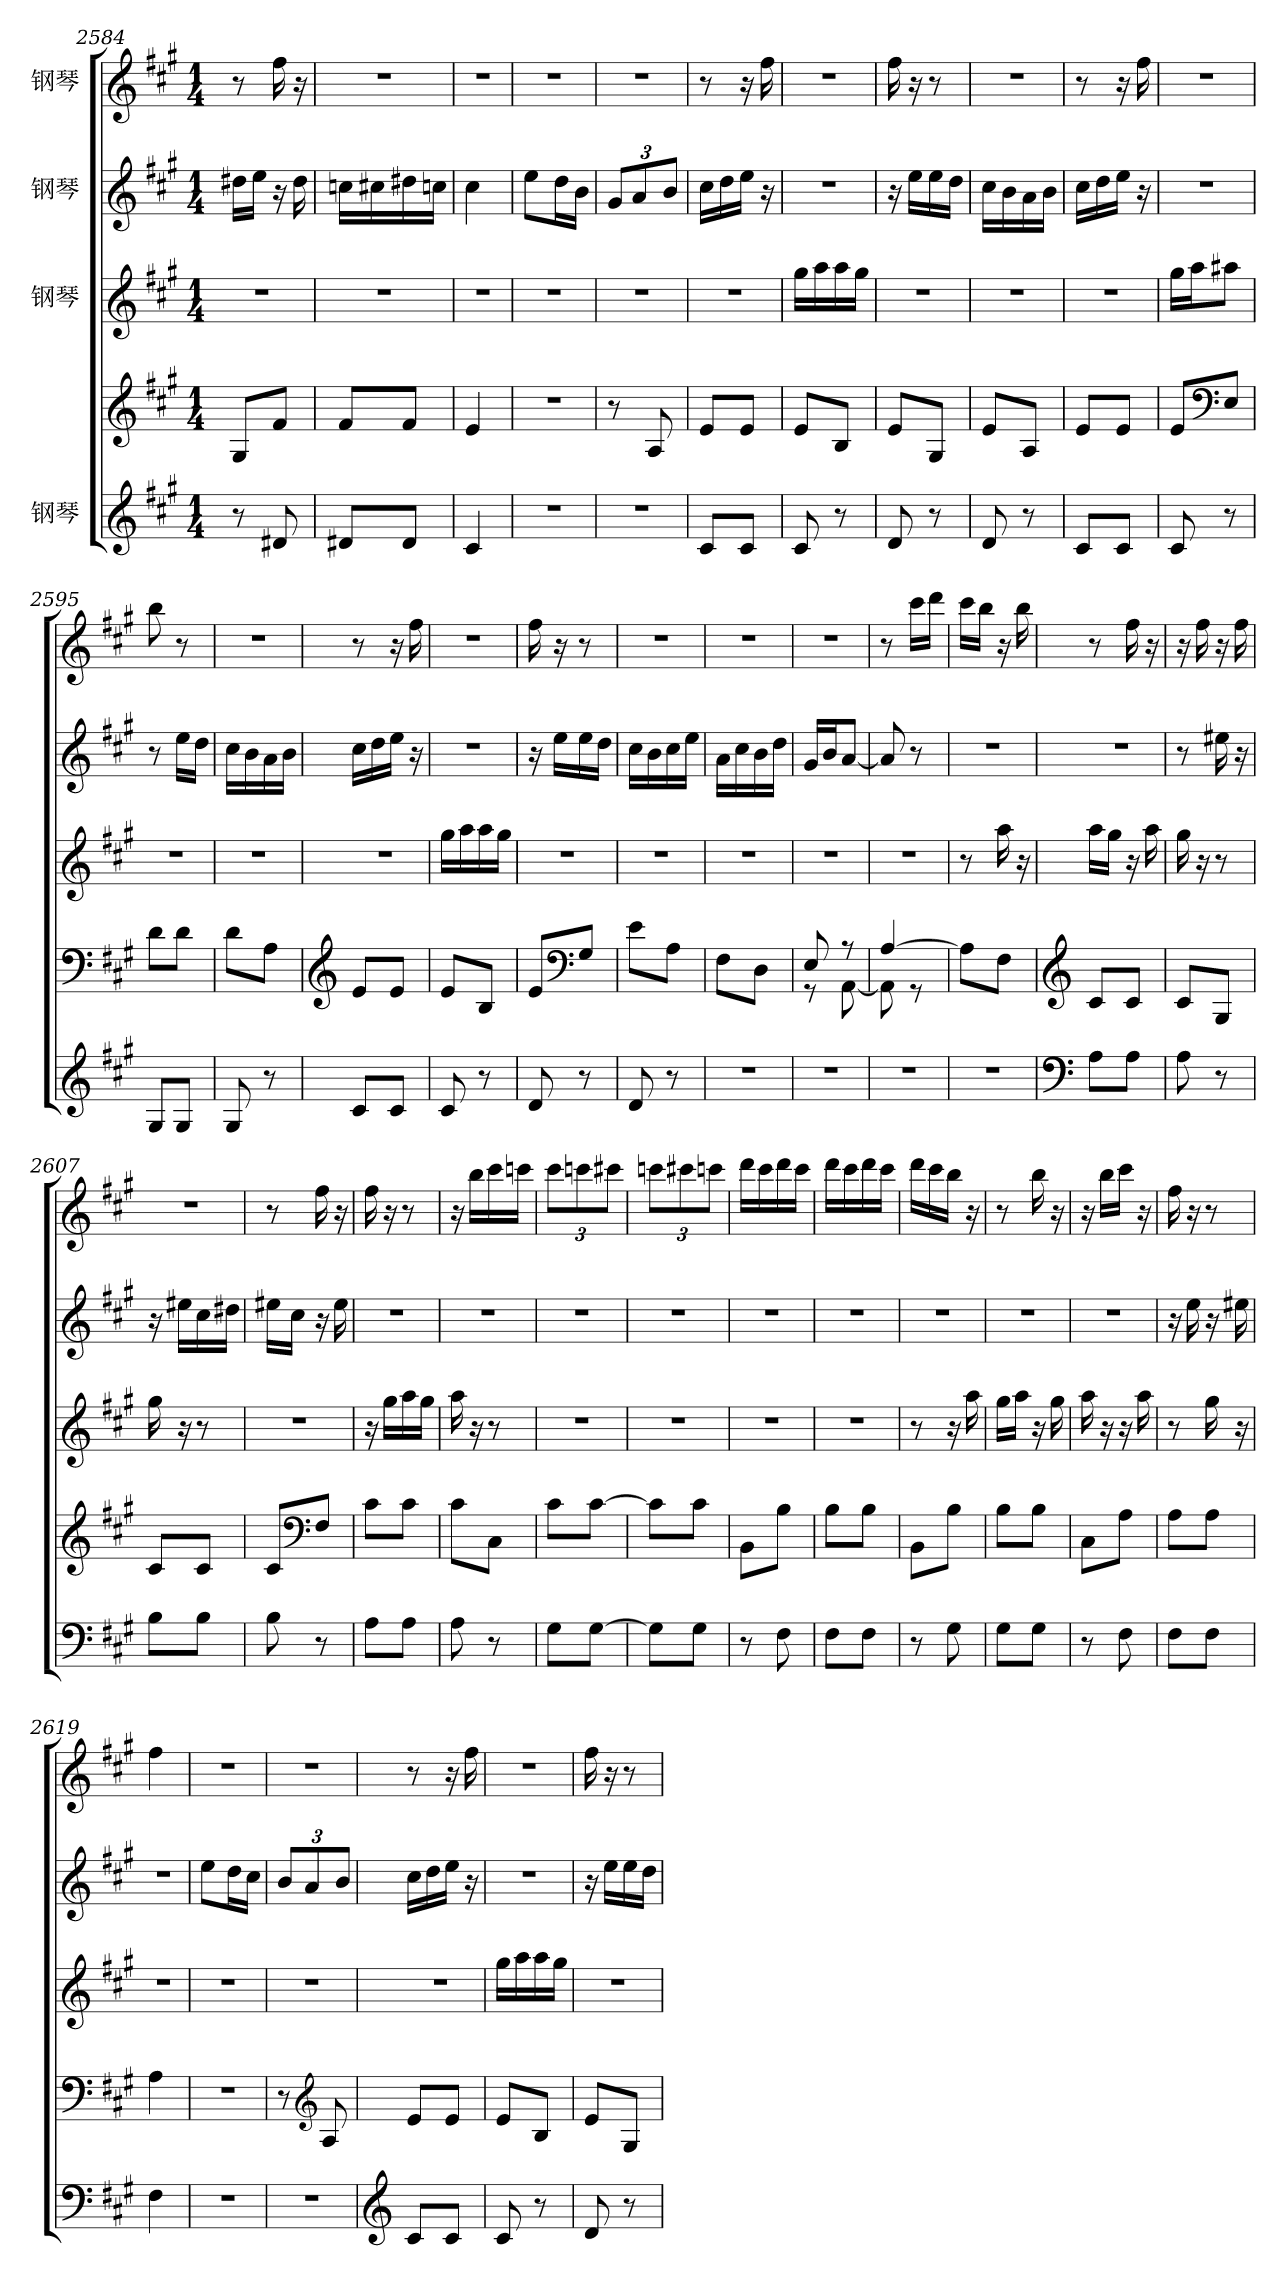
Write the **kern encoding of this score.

**kern	**kern	**kern	**kern	**kern
*part4	*part4	*part3	*part2	*part1
*staff5	*staff4	*staff3	*staff2	*staff1
*I"钢琴	*	*I"钢琴	*I"钢琴	*I"钢琴
*clefG2	*clefG2	*clefG2	*clefG2	*clefG2
*k[f#c#g#]	*k[f#c#g#]	*k[f#c#g#]	*k[f#c#g#]	*k[f#c#g#]
*M1/4	*M1/4	*M1/4	*M1/4	*M1/4
=2584	=2584	=2584	=2584	=2584
8r	8G#/L	4r	16dd#X\LL	8r
.	.	.	16ee\JJ	.
8d#X/	8f#/J	.	16r	16ff#\
.	.	.	16dd#\	16r
=2585	=2585	=2585	=2585	=2585
8d#X/L	8f#/L	4r	16ccn\LL	4r
.	.	.	16cc#X\	.
8d#/J	8f#/J	.	16dd#X\	.
.	.	.	16ccn\JJ	.
=2586	=2586	=2586	=2586	=2586
4c#/	4e/	4r	4cc#\	4r
=2587	=2587	=2587	=2587	=2587
4r	4r	4r	8ee\L	4r
.	.	.	16dd\L	.
.	.	.	16b\JJ	.
=2588	=2588	=2588	=2588	=2588
*	*	*	*Xbrackettup	*
4r	8r	4r	12g#/L	4r
.	.	.	12a/	.
.	8A/	.	.	.
.	.	.	12b/J	.
=2589	=2589	=2589	=2589	=2589
8c#/L	8e/L	4r	16cc#\LL	8r
.	.	.	16dd\	.
8c#/J	8e/J	.	16ee\JJ	16r
.	.	.	16r	16ff#\
=2590	=2590	=2590	=2590	=2590
8c#/	8e/L	16gg#\LL	4r	4r
.	.	16aa\	.	.
8r	8B/J	16aa\	.	.
.	.	16gg#\JJ	.	.
!!LO:LB:g=z
=2591	=2591	=2591	=2591	=2591
8d/	8e/L	4r	16r	16ff#\
.	.	.	16ee\LL	16r
8r	8G#/J	.	16ee\	8r
.	.	.	16dd\JJ	.
=2592	=2592	=2592	=2592	=2592
8d/	8e/L	4r	16cc#\LL	4r
.	.	.	16b\	.
8r	8A/J	.	16a\	.
.	.	.	16b\JJ	.
=2593	=2593	=2593	=2593	=2593
8c#/L	8e/L	4r	16cc#\LL	8r
.	.	.	16dd\	.
8c#/J	8e/J	.	16ee\JJ	16r
.	.	.	16r	16ff#\
=2594	=2594	=2594	=2594	=2594
8c#/	8e/L	16gg#\LL	4r	4r
.	.	16aa\J	.	.
*	*clefF4	*	*	*
8r	8E/J	8aa#X\J	.	.
=2595	=2595	=2595	=2595	=2595
8G#/L	8d\L	4r	8r	8bb\
8G#/J	8d\J	.	16ee\LL	8r
.	.	.	16dd\JJ	.
=2596	=2596	=2596	=2596	=2596
8G#/	8d\L	4r	16cc#\LL	4r
.	.	.	16b\	.
8r	8A\J	.	16a\	.
.	.	.	16b\JJ	.
=2597	=2597	=2597	=2597	=2597
*	*clefG2	*	*	*
8c#/L	8e/L	4r	16cc#\LL	8r
.	.	.	16dd\	.
8c#/J	8e/J	.	16ee\JJ	16r
.	.	.	16r	16ff#\
=2598	=2598	=2598	=2598	=2598
8c#/	8e/L	16gg#\LL	4r	4r
.	.	16aa\	.	.
8r	8B/J	16aa\	.	.
.	.	16gg#\JJ	.	.
!!LO:PB:g=z
=2599	=2599	=2599	=2599	=2599
8d/	8e/L	4r	16r	16ff#\
.	.	.	16ee\LL	16r
*	*clefF4	*	*	*
8r	8G#/J	.	16ee\	8r
.	.	.	16dd\JJ	.
=2600	=2600	=2600	=2600	=2600
8d/	8e\L	4r	16cc#\LL	4r
.	.	.	16b\	.
8r	8A\J	.	16cc#\	.
.	.	.	16ee\JJ	.
=2601	=2601	=2601	=2601	=2601
4r	8F#\L	4r	16a\LL	4r
.	.	.	16cc#\	.
.	8D\J	.	16b\	.
.	.	.	16dd\JJ	.
=2602	=2602	=2602	=2602	=2602
*	*^	*	*	*
4r	8E/	8r	4r	16g#/LL	4r
.	.	.	.	16b/J	.
.	8r	[8AA\	.	[8a/J	.
=2603	=2603	=2603	=2603	=2603	=2603
4r	[4A/	8AA\]	4r	8a/]	8r
.	.	8r	.	8r	16ccc#\LL
.	.	.	.	.	16ddd\JJ
*	*v	*v	*	*	*
=2604	=2604	=2604	=2604	=2604
4r	8A\L]	8r	4r	16ccc#\LL
.	.	.	.	16bb\JJ
.	8F#\J	16aa\	.	16r
.	.	16r	.	16bb\
=2605	=2605	=2605	=2605	=2605
*clefF4	*clefG2	*	*	*
8A\L	8c#/L	16aa\LL	4r	8r
.	.	16gg#\JJ	.	.
8A\J	8c#/J	16r	.	16ff#\
.	.	16aa\	.	16r
!!LO:LB:g=z
=2606	=2606	=2606	=2606	=2606
8A\	8c#/L	16gg#\	8r	16r
.	.	16r	.	16ff#\
8r	8G#/J	8r	16ee#X\	16r
.	.	.	16r	16ff#\
=2607	=2607	=2607	=2607	=2607
8B\L	8c#/L	16gg#\	16r	4r
.	.	16r	16ee#X\LL	.
8B\J	8c#/J	8r	16cc#\	.
.	.	.	16dd#X\JJ	.
=2608	=2608	=2608	=2608	=2608
8B\	8c#/L	4r	16ee#X\LL	8r
.	.	.	16cc#\JJ	.
*	*clefF4	*	*	*
8r	8F#/J	.	16r	16ff#\
.	.	.	16ee#\	16r
=2609	=2609	=2609	=2609	=2609
8A\L	8c#\L	16r	4r	16ff#\
.	.	16gg#\LL	.	16r
8A\J	8c#\J	16aa\	.	8r
.	.	16gg#\JJ	.	.
=2610	=2610	=2610	=2610	=2610
8A\	8c#\L	16aa\	4r	16r
.	.	16r	.	16bb\LL
8r	8C#\J	8r	.	16ccc#\
.	.	.	.	16cccn\JJ
=2611	=2611	=2611	=2611	=2611
*	*	*	*	*Xbrackettup
8G#\L	8c#\L	4r	4r	12ccc#\L
.	.	.	.	12cccn\
[8G#\J	[8c#\J	.	.	.
.	.	.	.	12ccc#X\J
=2612	=2612	=2612	=2612	=2612
8G#\L]	8c#\L]	4r	4r	12cccn\L
.	.	.	.	12ccc#X\
8G#\J	8c#\J	.	.	.
.	.	.	.	12cccn\J
!!LO:PB:g=z
=2613	=2613	=2613	=2613	=2613
8r	8BB\L	4r	4r	16ddd\LL
.	.	.	.	16ccc#\
8F#\	8B\J	.	.	16ddd\
.	.	.	.	16ccc#\JJ
=2614	=2614	=2614	=2614	=2614
8F#\L	8B\L	4r	4r	16ddd\LL
.	.	.	.	16ccc#\
8F#\J	8B\J	.	.	16ddd\
.	.	.	.	16ccc#\JJ
=2615	=2615	=2615	=2615	=2615
8r	8BB\L	8r	4r	16ddd\LL
.	.	.	.	16ccc#\
8G#\	8B\J	16r	.	16bb\JJ
.	.	16aa\	.	16r
=2616	=2616	=2616	=2616	=2616
8G#\L	8B\L	16gg#\LL	4r	8r
.	.	16aa\JJ	.	.
8G#\J	8B\J	16r	.	16bb\
.	.	16gg#\	.	16r
=2617	=2617	=2617	=2617	=2617
8r	8C#\L	16aa\	4r	16r
.	.	16r	.	16bb\LL
8F#\	8A\J	16r	.	16ccc#\JJ
.	.	16aa\	.	16r
=2618	=2618	=2618	=2618	=2618
8F#\L	8A\L	8r	16r	16ff#\
.	.	.	16ee\	16r
8F#\J	8A\J	16gg#\	16r	8r
.	.	16r	16ee#X\	.
=2619	=2619	=2619	=2619	=2619
4F#\	4A\	4r	4r	4ff#\
!!LO:LB:g=z
=2620	=2620	=2620	=2620	=2620
4r	4r	4r	8ee\L	4r
.	.	.	16dd\L	.
.	.	.	16cc#\JJ	.
=2621	=2621	=2621	=2621	=2621
4r	8r	4r	12b/L	4r
.	.	.	12a/	.
*	*clefG2	*	*	*
.	8A/	.	.	.
.	.	.	12b/J	.
=2622	=2622	=2622	=2622	=2622
*clefG2	*	*	*	*
8c#/L	8e/L	4r	16cc#\LL	8r
.	.	.	16dd\	.
8c#/J	8e/J	.	16ee\JJ	16r
.	.	.	16r	16ff#\
=2623	=2623	=2623	=2623	=2623
8c#/	8e/L	16gg#\LL	4r	4r
.	.	16aa\	.	.
8r	8B/J	16aa\	.	.
.	.	16gg#\JJ	.	.
=2624	=2624	=2624	=2624	=2624
8d/	8e/L	4r	16r	16ff#\
.	.	.	16ee\LL	16r
8r	8G#/J	.	16ee\	8r
.	.	.	16dd\JJ	.
=	=	=	=	=
*-	*-	*-	*-	*-
